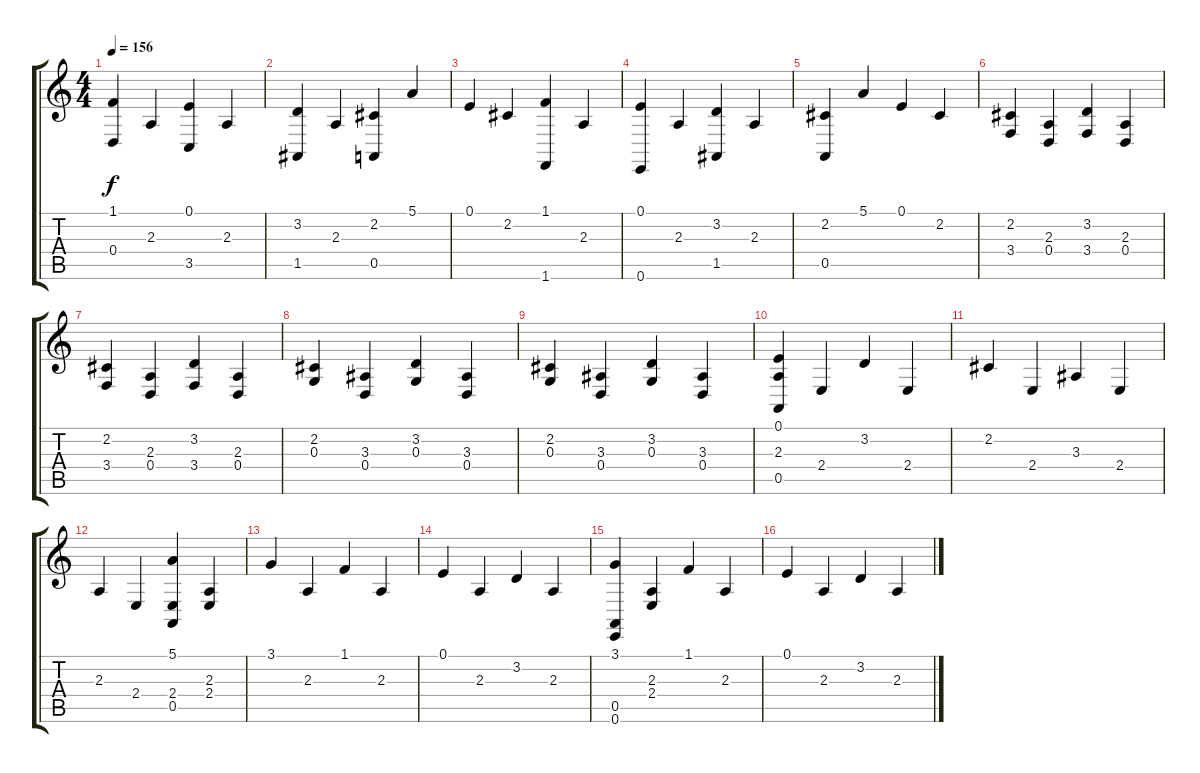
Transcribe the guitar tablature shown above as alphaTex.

\track "" {instrument electricgrandpiano}
\staff {score tabs}
\tuning (E4 B3 G3 D3 A2 E2) {hide}
\ts (4 4)
\tempo 156
\clef g2
\ks c
(1.1 0.4).4{dy f} 2.3.4 (0.1 3.5).4 2.3.4 |
(3.2 1.5).4 2.3.4 (2.2 0.5).4 5.1.4 |
0.1.4 2.2.4 (1.1 1.6).4 2.3.4 |
(0.1 0.6).4 2.3.4 (3.2 1.5).4 2.3.4 |
(2.2 0.5).4 5.1.4 0.1.4 2.2.4 |
(2.2 3.4).4 (2.3 0.4).4 (3.2 3.4).4 (2.3 0.4).4 |
(2.2 3.4).4 (2.3 0.4).4 (3.2 3.4).4 (2.3 0.4).4 |
(2.2 0.3).4 (3.3 0.4).4 (3.2 0.3).4 (3.3 0.4).4 |
(2.2 0.3).4 (3.3 0.4).4 (3.2 0.3).4 (3.3 0.4).4 |
(0.1 2.3 0.5).4 2.4.4 3.2.4 2.4.4 |
2.2.4 2.4.4 3.3.4 2.4.4 |
2.3.4 2.4.4 (5.1 2.4 0.5).4 (2.3 2.4).4 |
3.1.4 2.3.4 1.1.4 2.3.4 |
0.1.4 2.3.4 3.2.4 2.3.4 |
(3.1 0.5 0.6).4 (2.3 2.4).4 1.1.4 2.3.4 |
0.1.4 2.3.4 3.2.4 2.3.4
